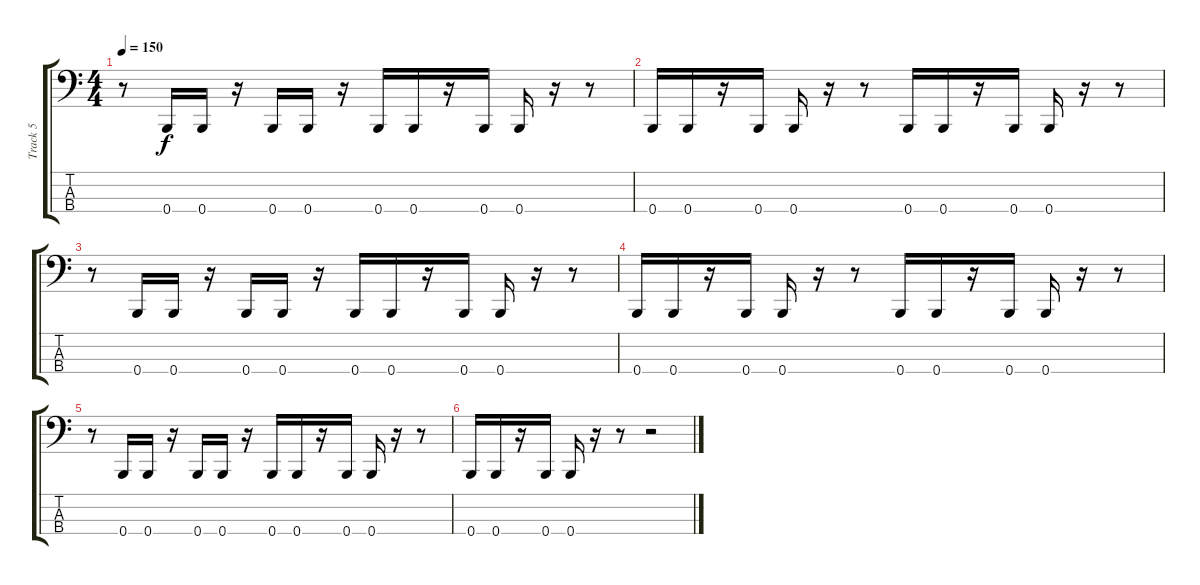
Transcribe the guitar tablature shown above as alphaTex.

\track ("Track 5" "Track 5") {instrument electricbasspick}
\staff {score tabs}
\tuning (E2 B1 Gb1 B0) {hide}
\ts (4 4)
\tempo 150
\clef f4
\ks c
r.8{dy f} 0.4.16 0.4.16 r.16 0.4.16 0.4.16 r.16 0.4.16 0.4.16 r.16 0.4.16 0.4.16 r.16 r.8 |
0.4.16 0.4.16 r.16 0.4.16 0.4.16 r.16 r.8 0.4.16 0.4.16 r.16 0.4.16 0.4.16 r.16 r.8 |
r.8 0.4.16 0.4.16 r.16 0.4.16 0.4.16 r.16 0.4.16 0.4.16 r.16 0.4.16 0.4.16 r.16 r.8 |
0.4.16 0.4.16 r.16 0.4.16 0.4.16 r.16 r.8 0.4.16 0.4.16 r.16 0.4.16 0.4.16 r.16 r.8 |
r.8 0.4.16 0.4.16 r.16 0.4.16 0.4.16 r.16 0.4.16 0.4.16 r.16 0.4.16 0.4.16 r.16 r.8 |
0.4.16 0.4.16 r.16 0.4.16 0.4.16 r.16 r.8 r.2
